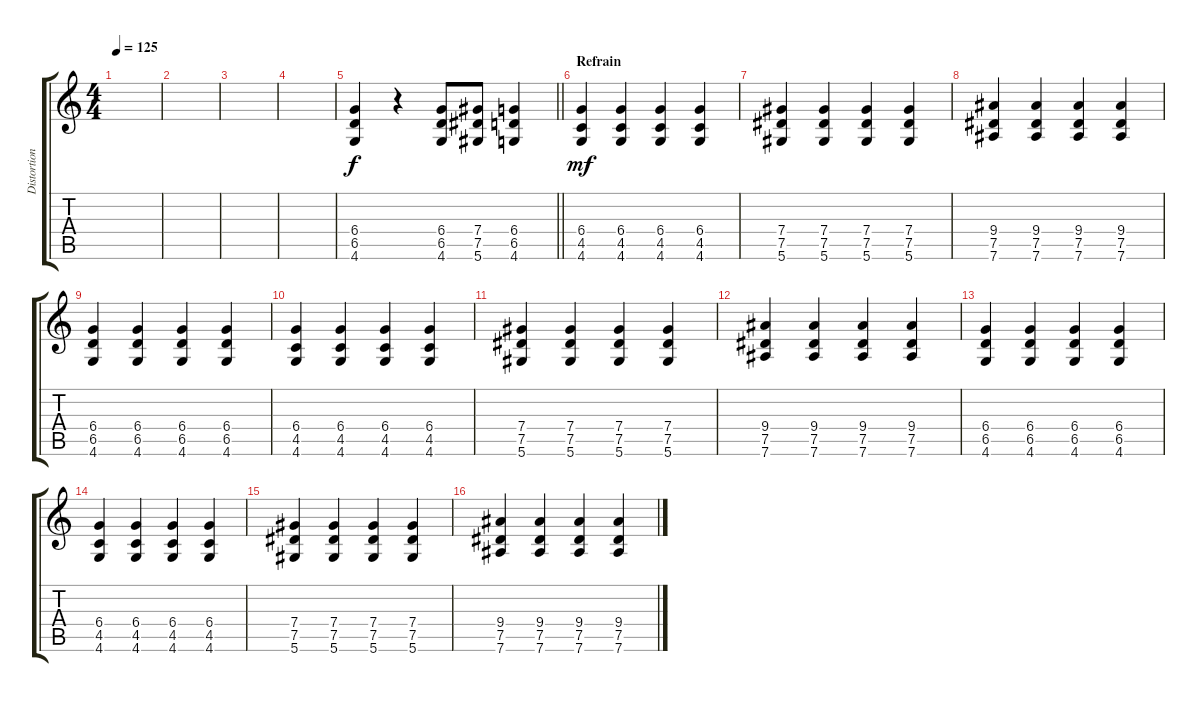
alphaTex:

\track ("Distortion" "Distortion") {instrument distortionguitar}
\staff {score tabs}
\tuning (Eb4 Bb3 Gb3 Db3 Ab2 Eb2) {hide}
\ts (4 4)
\tempo 125
\clef g2
\ks c
|
|
|
|
\barLineRight lightlight
(6.4 6.5 4.6).4 r.4 (6.4 6.5 4.6).8 (7.4 7.5 5.6).8 (6.4 6.5 4.6).4 |
\section ("" "Refrain")
(6.4 4.5 4.6).4{dy mf} (6.4 4.5 4.6).4 (6.4 4.5 4.6).4 (6.4 4.5 4.6).4 |
(7.4 7.5 5.6).4 (7.4 7.5 5.6).4 (7.4 7.5 5.6).4 (7.4 7.5 5.6).4 |
(9.4 7.5 7.6).4 (9.4 7.5 7.6).4 (9.4 7.5 7.6).4 (9.4 7.5 7.6).4 |
(6.4 6.5 4.6).4 (6.4 6.5 4.6).4 (6.4 6.5 4.6).4 (6.4 6.5 4.6).4 |
(6.4 4.5 4.6).4 (6.4 4.5 4.6).4 (6.4 4.5 4.6).4 (6.4 4.5 4.6).4 |
(7.4 7.5 5.6).4 (7.4 7.5 5.6).4 (7.4 7.5 5.6).4 (7.4 7.5 5.6).4 |
(9.4 7.5 7.6).4 (9.4 7.5 7.6).4 (9.4 7.5 7.6).4 (9.4 7.5 7.6).4 |
(6.4 6.5 4.6).4 (6.4 6.5 4.6).4 (6.4 6.5 4.6).4 (6.4 6.5 4.6).4 |
(6.4 4.5 4.6).4 (6.4 4.5 4.6).4 (6.4 4.5 4.6).4 (6.4 4.5 4.6).4 |
(7.4 7.5 5.6).4 (7.4 7.5 5.6).4 (7.4 7.5 5.6).4 (7.4 7.5 5.6).4 |
(9.4 7.5 7.6).4 (9.4 7.5 7.6).4 (9.4 7.5 7.6).4 (9.4 7.5 7.6).4
